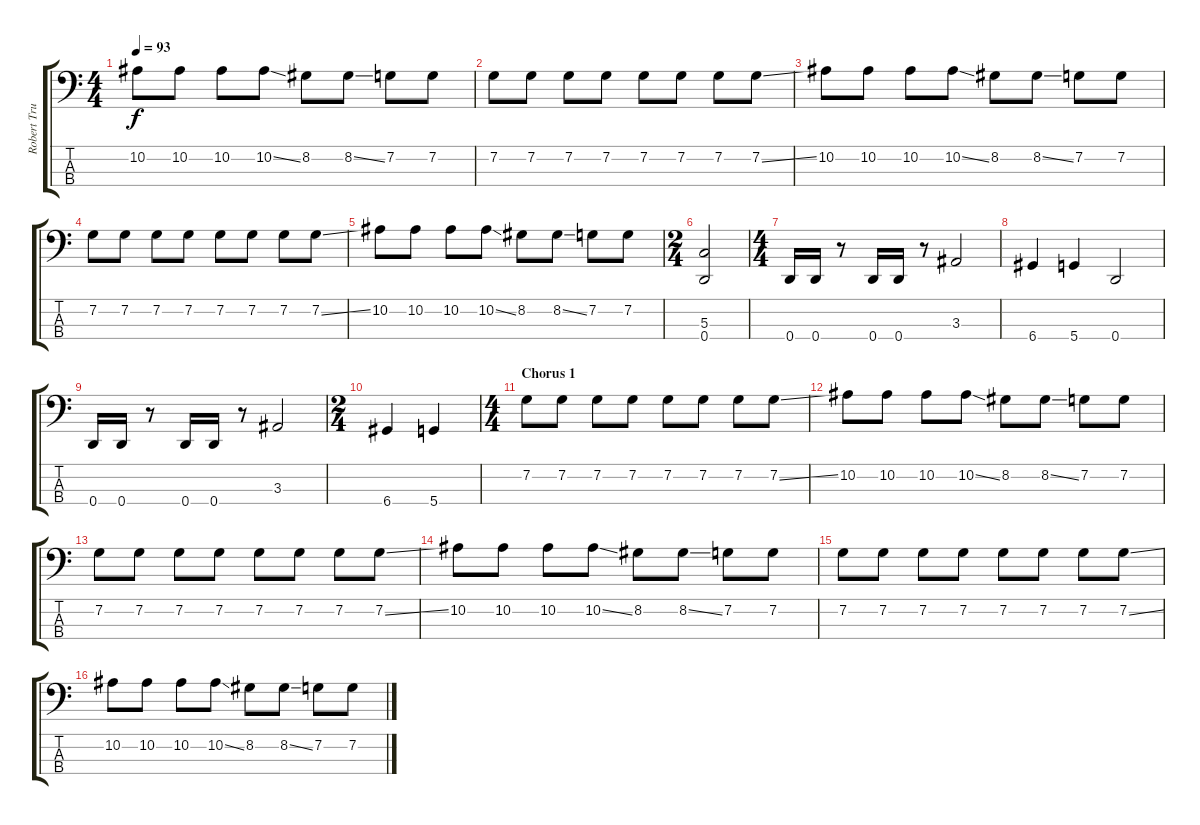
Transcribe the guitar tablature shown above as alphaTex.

\track ("Robert Trujillo" "Robert Tru") {instrument electricbassfinger}
\staff {score tabs}
\tuning (F2 C2 G1 D1) {hide}
\ts (4 4)
\tempo 93
\clef f4
\ks c
10.2.8{dy f} 10.2.8 10.2.8 10.2{ss}.8 8.2.8 8.2{ss}.8 7.2.8 7.2.8 |
7.2.8 7.2.8 7.2.8 7.2.8 7.2.8 7.2.8 7.2.8 7.2{ss}.8 |
10.2.8 10.2.8 10.2.8 10.2{ss}.8 8.2.8 8.2{ss}.8 7.2.8 7.2.8 |
7.2.8 7.2.8 7.2.8 7.2.8 7.2.8 7.2.8 7.2.8 7.2{ss}.8 |
10.2.8 10.2.8 10.2.8 10.2{ss}.8 8.2.8 8.2{ss}.8 7.2.8 7.2.8 |
\ts (2 4)
(5.3 0.4).2 |
\ts (4 4)
0.4.16 0.4.16 r.8 0.4.16 0.4.16 r.8 3.3.2 |
6.4.4 5.4.4 0.4.2 |
0.4.16 0.4.16 r.8 0.4.16 0.4.16 r.8 3.3.2 |
\ts (2 4)
6.4.4 5.4.4 |
\ts (4 4)
\section ("" "Chorus 1")
7.2.8 7.2.8 7.2.8 7.2.8 7.2.8 7.2.8 7.2.8 7.2{ss}.8 |
10.2.8 10.2.8 10.2.8 10.2{ss}.8 8.2.8 8.2{ss}.8 7.2.8 7.2.8 |
7.2.8 7.2.8 7.2.8 7.2.8 7.2.8 7.2.8 7.2.8 7.2{ss}.8 |
10.2.8 10.2.8 10.2.8 10.2{ss}.8 8.2.8 8.2{ss}.8 7.2.8 7.2.8 |
7.2.8 7.2.8 7.2.8 7.2.8 7.2.8 7.2.8 7.2.8 7.2{ss}.8 |
10.2.8 10.2.8 10.2.8 10.2{ss}.8 8.2.8 8.2{ss}.8 7.2.8 7.2.8
